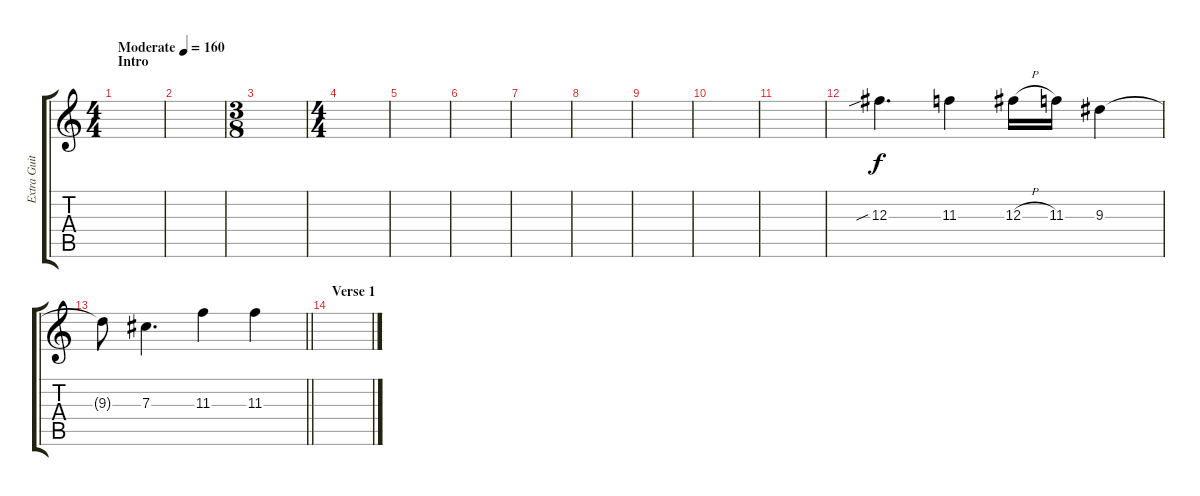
\track ("Extra Guitar" "Extra Guit") {instrument distortionguitar}
\staff {score tabs}
\tuning (Eb4 Bb3 Gb3 Db3 Ab2 Eb2) {hide}
\ts (4 4)
\section ("" "Intro")
\tempo (160 "Moderate")
\clef g2
\ks c
|
|
\ts (3 8)
|
\ts (4 4)
|
|
|
|
|
|
|
|
12.3{sib}.4{d} 11.3.4 12.3{h}.16 11.3.16 9.3.4 |
\barLineRight lightlight
9.3{t}.8 7.3.4{d} 11.3.4 11.3.4 |
\section ("" "Verse 1")
